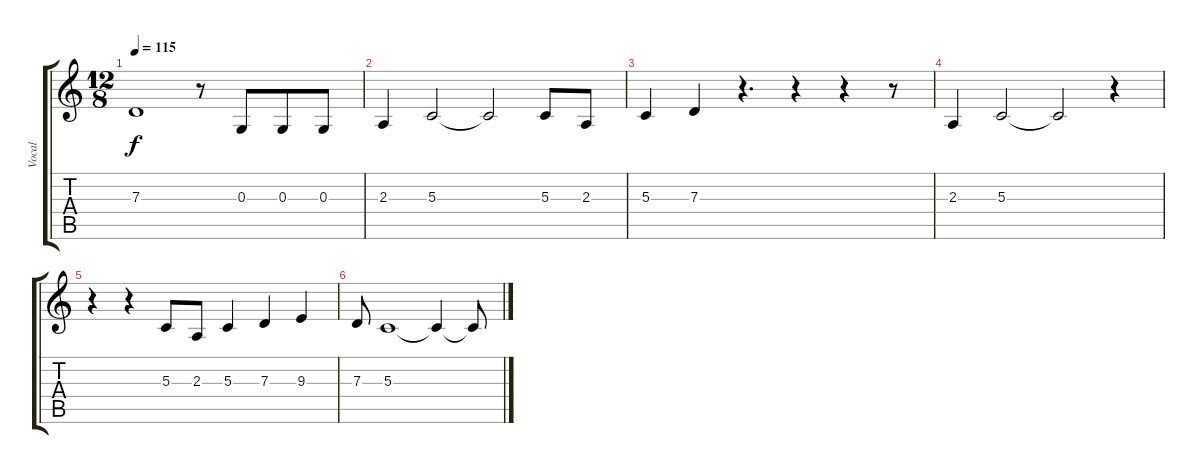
\track ("Vocal" "Vocal") {instrument flute}
\staff {score tabs}
\tuning (E4 B3 G3 D3 A2 E2) {hide}
\ts (12 8)
\tempo 115
\clef g2
\ks c
7.3.1{dy f} r.8 0.3.8 0.3.8 0.3.8 |
2.3.4 5.3.2 5.3{t}.2 5.3.8 2.3.8 |
5.3.4 7.3.4 r.4{d} r.4 r.4 r.8 |
2.3.4 5.3.2 5.3{t}.2 r.4 |
r.4 r.4 5.3.8 2.3.8 5.3.4 7.3.4 9.3.4 |
7.3.8 5.3.1 5.3{t}.4 5.3{t}.8
